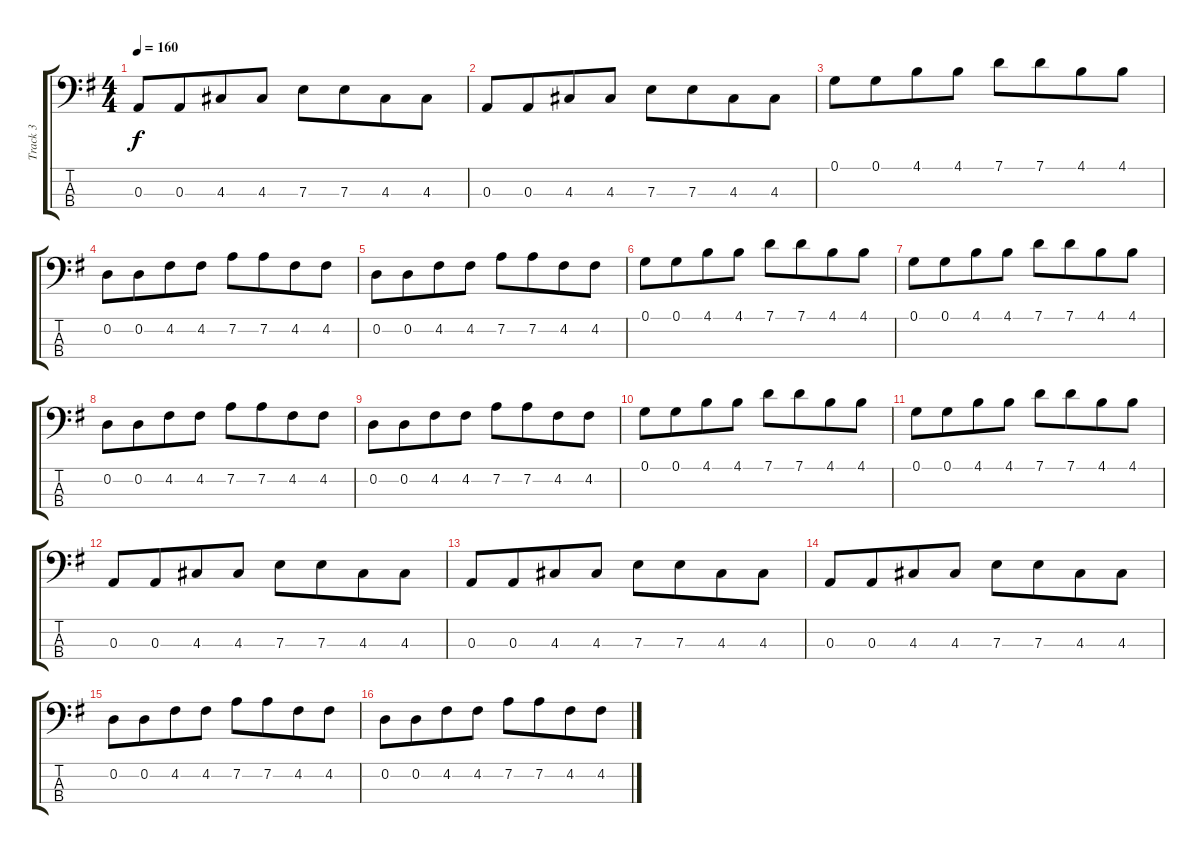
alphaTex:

\track ("Track 3" "Track 3") {instrument electricbassfinger}
\staff {score tabs}
\tuning (G2 D2 A1 E1) {hide}
\ts (4 4)
\tempo 160
\clef f4
\ks g
0.3.8{dy f} 0.3.8{beam merge} 4.3.8 4.3.8 7.3.8 7.3.8{beam merge} 4.3.8 4.3.8 |
0.3.8 0.3.8{beam merge} 4.3.8 4.3.8 7.3.8 7.3.8{beam merge} 4.3.8 4.3.8 |
0.1.8{beam merge} 0.1.8{beam merge} 4.1.8{beam merge} 4.1.8{beam split} 7.1.8{beam merge} 7.1.8{beam merge} 4.1.8{beam merge} 4.1.8 |
0.2.8 0.2.8{beam merge} 4.2.8 4.2.8 7.2.8 7.2.8{beam merge} 4.2.8 4.2.8 |
0.2.8 0.2.8{beam merge} 4.2.8 4.2.8 7.2.8 7.2.8{beam merge} 4.2.8 4.2.8 |
0.1.8{beam merge} 0.1.8{beam merge} 4.1.8{beam merge} 4.1.8{beam split} 7.1.8{beam merge} 7.1.8{beam merge} 4.1.8{beam merge} 4.1.8 |
0.1.8{beam merge} 0.1.8{beam merge} 4.1.8{beam merge} 4.1.8{beam split} 7.1.8{beam merge} 7.1.8{beam merge} 4.1.8{beam merge} 4.1.8 |
0.2.8 0.2.8{beam merge} 4.2.8 4.2.8 7.2.8 7.2.8{beam merge} 4.2.8 4.2.8 |
0.2.8 0.2.8{beam merge} 4.2.8 4.2.8 7.2.8 7.2.8{beam merge} 4.2.8 4.2.8 |
0.1.8{beam merge} 0.1.8{beam merge} 4.1.8{beam merge} 4.1.8{beam split} 7.1.8{beam merge} 7.1.8{beam merge} 4.1.8{beam merge} 4.1.8 |
0.1.8{beam merge} 0.1.8{beam merge} 4.1.8{beam merge} 4.1.8{beam split} 7.1.8{beam merge} 7.1.8{beam merge} 4.1.8{beam merge} 4.1.8 |
0.3.8 0.3.8{beam merge} 4.3.8 4.3.8 7.3.8 7.3.8{beam merge} 4.3.8 4.3.8 |
0.3.8 0.3.8{beam merge} 4.3.8 4.3.8 7.3.8 7.3.8{beam merge} 4.3.8 4.3.8 |
0.3.8 0.3.8{beam merge} 4.3.8 4.3.8 7.3.8 7.3.8{beam merge} 4.3.8 4.3.8 |
0.2.8 0.2.8{beam merge} 4.2.8 4.2.8 7.2.8 7.2.8{beam merge} 4.2.8 4.2.8 |
0.2.8 0.2.8{beam merge} 4.2.8 4.2.8 7.2.8 7.2.8{beam merge} 4.2.8 4.2.8
